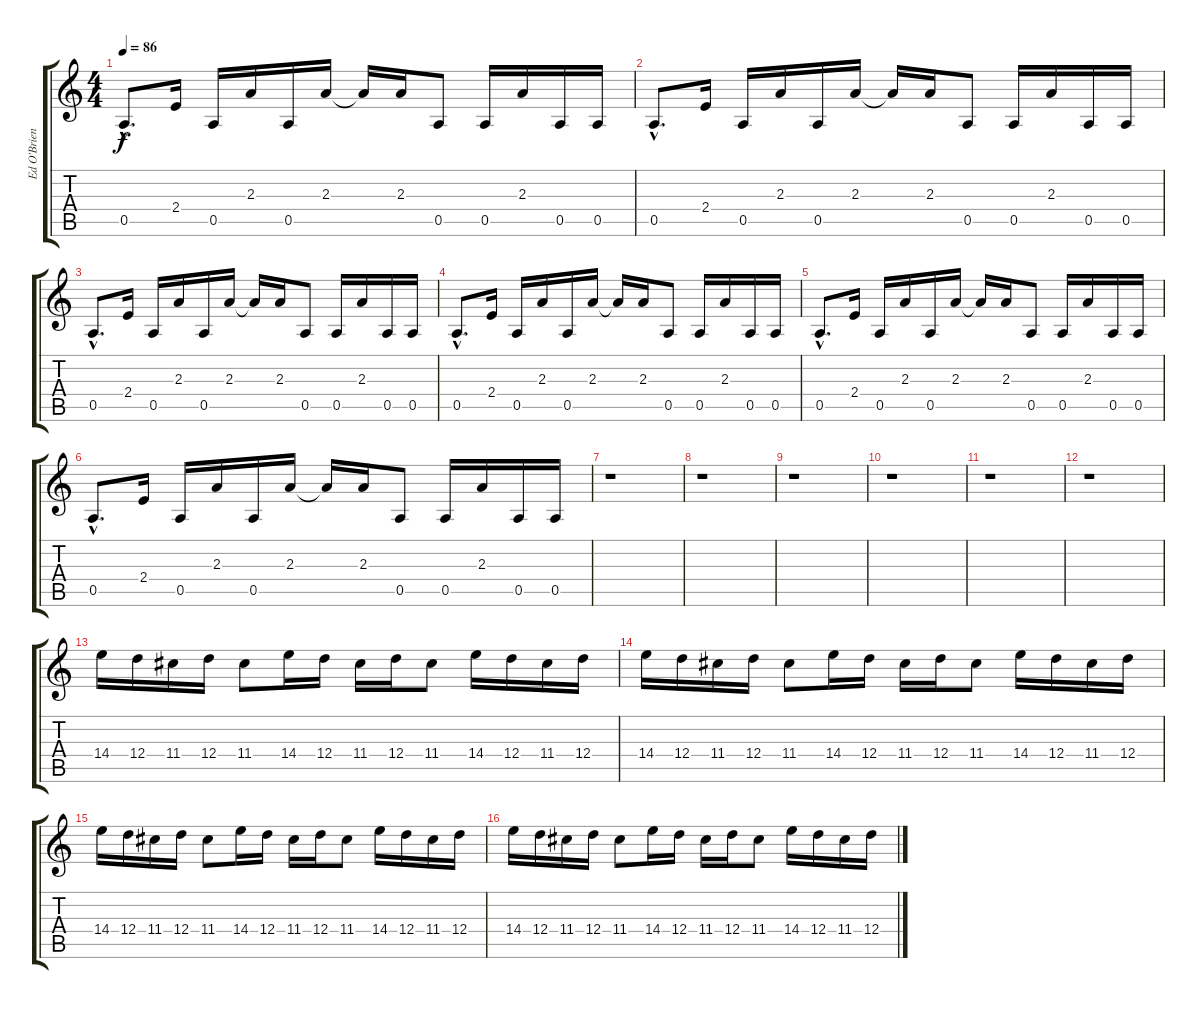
\track ("Ed O'Brien" "Ed O'Brien") {instrument overdrivenguitar}
\staff {score tabs}
\tuning (E4 B3 G3 D3 A2 E2) {hide}
\ts (4 4)
\tempo 86
\clef g2
\ks c
0.5{hac}.8{d dy f} 2.4.16 0.5.16 2.3.16 0.5.16 2.3.16 2.3{t}.16 2.3.16 0.5.8 0.5.16 2.3.16 0.5.16 0.5.16 |
0.5{hac}.8{d} 2.4.16 0.5.16 2.3.16 0.5.16 2.3.16 2.3{t}.16 2.3.16 0.5.8 0.5.16 2.3.16 0.5.16 0.5.16 |
0.5{hac}.8{d} 2.4.16 0.5.16 2.3.16 0.5.16 2.3.16 2.3{t}.16 2.3.16 0.5.8 0.5.16 2.3.16 0.5.16 0.5.16 |
0.5{hac}.8{d} 2.4.16 0.5.16 2.3.16 0.5.16 2.3.16 2.3{t}.16 2.3.16 0.5.8 0.5.16 2.3.16 0.5.16 0.5.16 |
0.5{hac}.8{d} 2.4.16 0.5.16 2.3.16 0.5.16 2.3.16 2.3{t}.16 2.3.16 0.5.8 0.5.16 2.3.16 0.5.16 0.5.16 |
0.5{hac}.8{d} 2.4.16 0.5.16 2.3.16 0.5.16 2.3.16 2.3{t}.16 2.3.16 0.5.8 0.5.16 2.3.16 0.5.16 0.5.16 |
r.1 |
r.1 |
r.1 |
r.1 |
r.1 |
r.1 |
14.4.16 12.4.16 11.4.16 12.4.16 11.4.8 14.4.16 12.4.16 11.4.16 12.4.16 11.4.8 14.4.16 12.4.16 11.4.16 12.4.16 |
14.4.16 12.4.16 11.4.16 12.4.16 11.4.8 14.4.16 12.4.16 11.4.16 12.4.16 11.4.8 14.4.16 12.4.16 11.4.16 12.4.16 |
14.4.16 12.4.16 11.4.16 12.4.16 11.4.8 14.4.16 12.4.16 11.4.16 12.4.16 11.4.8 14.4.16 12.4.16 11.4.16 12.4.16 |
14.4.16 12.4.16 11.4.16 12.4.16 11.4.8 14.4.16 12.4.16 11.4.16 12.4.16 11.4.8 14.4.16 12.4.16 11.4.16 12.4.16
